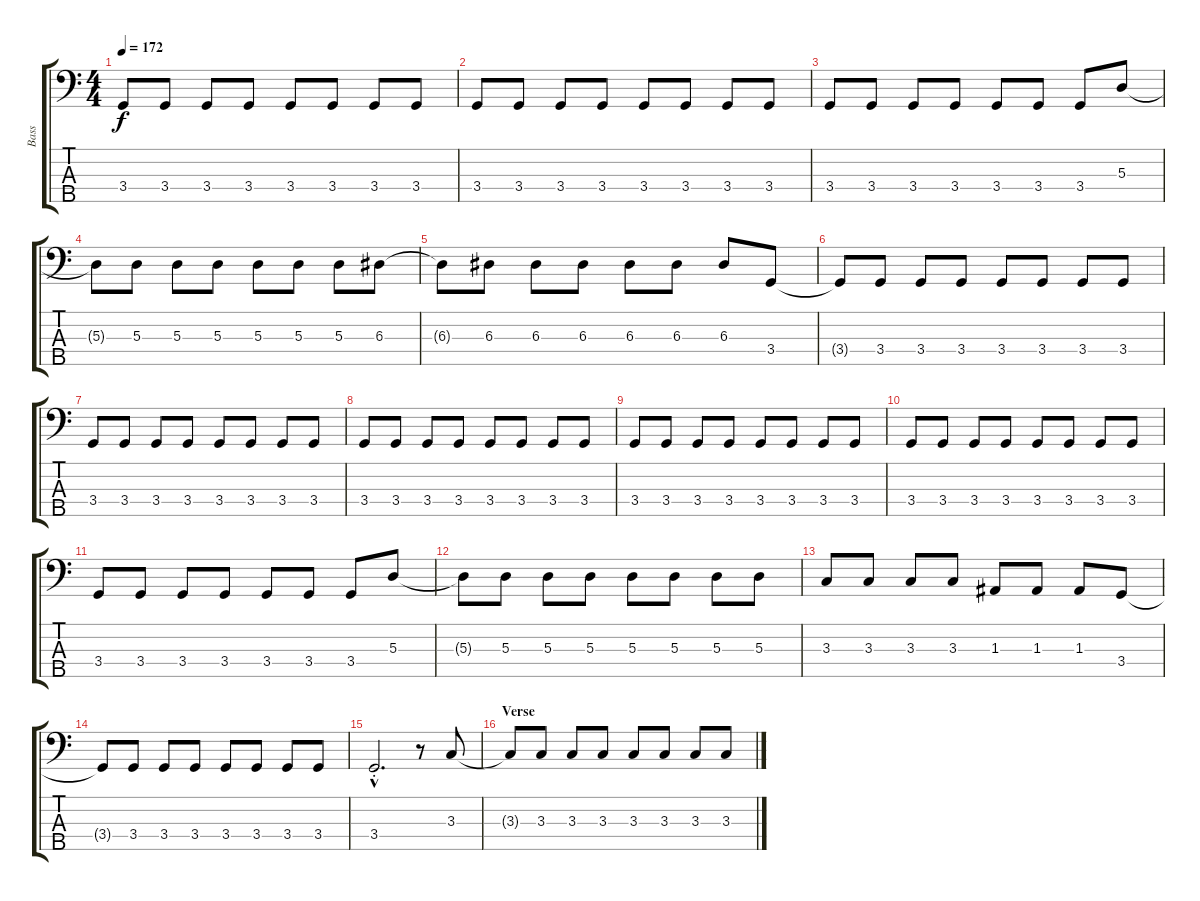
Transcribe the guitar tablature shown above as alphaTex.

\track ("Bass" "Bass") {instrument electricbassfinger}
\staff {score tabs}
\tuning (G2 D2 A1 E1 B0) {hide}
\ts (4 4)
\tempo 172
\clef f4
\ks c
3.4.8{dy f} 3.4.8 3.4.8 3.4.8 3.4.8 3.4.8 3.4.8 3.4.8 |
3.4.8 3.4.8 3.4.8 3.4.8 3.4.8 3.4.8 3.4.8 3.4.8 |
3.4.8 3.4.8 3.4.8 3.4.8 3.4.8 3.4.8 3.4.8 5.3.8 |
5.3{t}.8 5.3.8 5.3.8 5.3.8 5.3.8 5.3.8 5.3.8 6.3.8 |
6.3{t}.8 6.3.8 6.3.8 6.3.8 6.3.8 6.3.8 6.3.8 3.4.8 |
\section ("" "")
3.4{t}.8 3.4.8 3.4.8 3.4.8 3.4.8 3.4.8 3.4.8 3.4.8 |
3.4.8 3.4.8 3.4.8 3.4.8 3.4.8 3.4.8 3.4.8 3.4.8 |
3.4.8 3.4.8 3.4.8 3.4.8 3.4.8 3.4.8 3.4.8 3.4.8 |
3.4.8 3.4.8 3.4.8 3.4.8 3.4.8 3.4.8 3.4.8 3.4.8 |
3.4.8 3.4.8 3.4.8 3.4.8 3.4.8 3.4.8 3.4.8 3.4.8 |
3.4.8 3.4.8 3.4.8 3.4.8 3.4.8 3.4.8 3.4.8 5.3.8 |
5.3{t}.8 5.3.8 5.3.8 5.3.8 5.3.8 5.3.8 5.3.8 5.3.8 |
3.3.8 3.3.8 3.3.8 3.3.8 1.3.8 1.3.8 1.3.8 3.4.8 |
3.4{t}.8 3.4.8 3.4.8 3.4.8 3.4.8 3.4.8 3.4.8 3.4.8 |
3.4{hac st}.2{d} r.8 3.3.8 |
\section ("" "Verse")
3.3{t}.8 3.3.8 3.3.8 3.3.8 3.3.8 3.3.8 3.3.8 3.3.8
